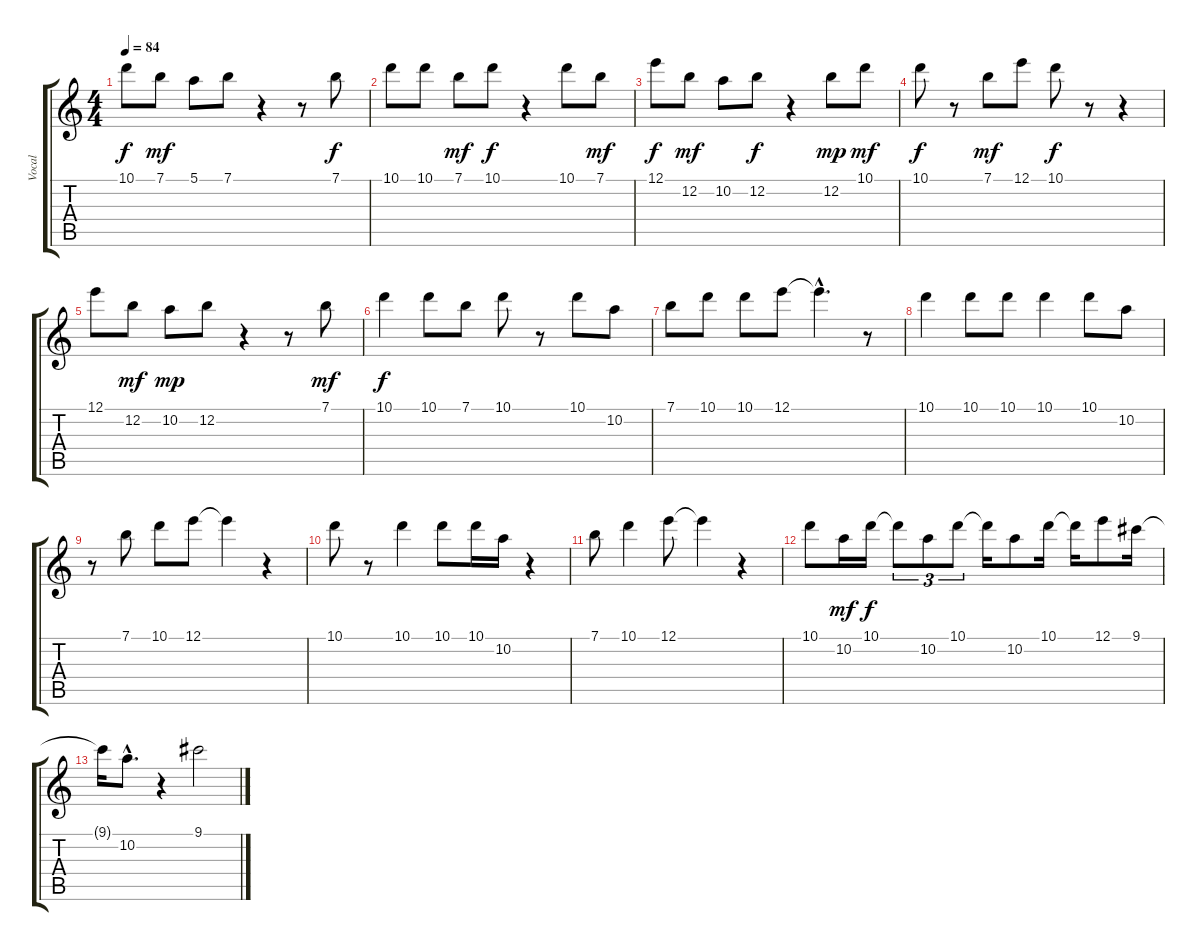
\track ("Vocal" "Vocal") {instrument fretlessbass}
\staff {score tabs}
\tuning (E4 B3 G3 D3 A2 E2) {hide}
\ts (4 4)
\tempo 84
\clef g2
\ks c
10.1.8{dy f} 7.1.8{dy mf} 5.1.8 7.1.8 r.4 r.8 7.1.8{dy f} |
10.1.8 10.1.8 7.1.8{dy mf} 10.1.8{dy f} r.4 10.1.8 7.1.8{dy mf} |
12.1.8{dy f} 12.2.8{dy mf} 10.2.8 12.2.8{dy f} r.4 12.2.8{dy mp} 10.1.8{dy mf} |
10.1.8{dy f} r.8 7.1.8{dy mf} 12.1.8 10.1.8{dy f} r.8 r.4 |
12.1.8 12.2.8{dy mf} 10.2.8{dy mp} 12.2.8 r.4 r.8 7.1.8{dy mf} |
10.1.4{dy f} 10.1.8 7.1.8 10.1.8 r.8 10.1.8 10.2.8 |
7.1.8 10.1.8 10.1.8 12.1.8 12.1{hac t}.4{d} r.8 |
10.1.4 10.1.8 10.1.8 10.1.4 10.1.8 10.2.8 |
r.8 7.1.8 10.1.8 12.1.8 12.1{t}.4 r.4 |
10.1.8 r.8 10.1.4 10.1.8 10.1.16 10.2.16 r.4 |
7.1.8 10.1.4 12.1.8 12.1{t}.4 r.4 |
10.1.8 10.2.16{dy mf} 10.1.16{dy f} 10.1{t}.8{tu (3 2)} 10.2.8{tu (3 2)} 10.1.8{tu (3 2)} 10.1{t}.16 10.2.8 10.1.16 10.1{t}.16 12.1.8 9.1.16 |
9.1{t}.16 10.2{hac}.8{d} r.4 9.1.2
